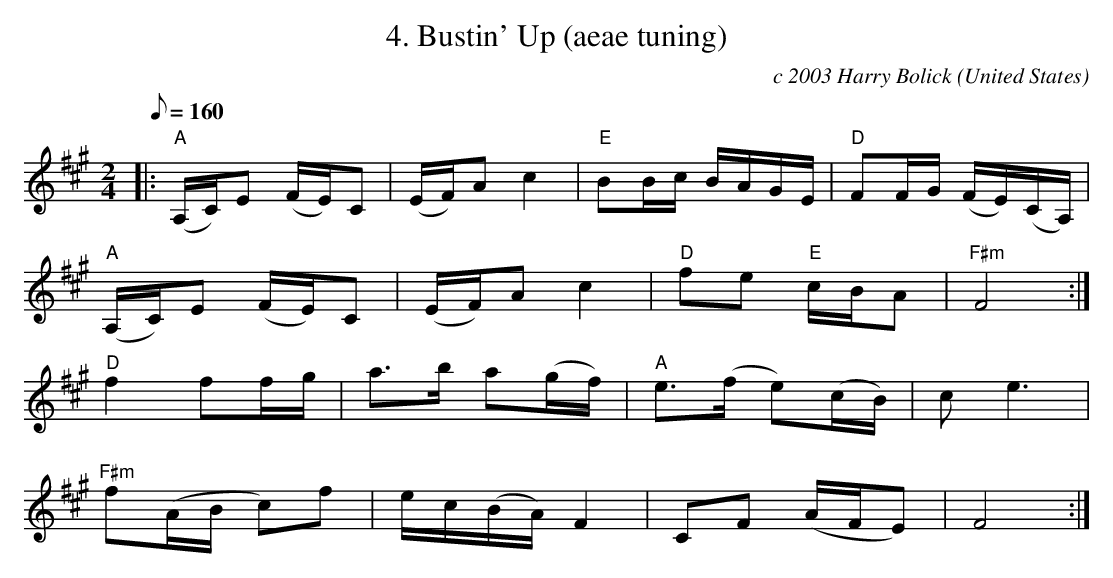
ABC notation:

X:1
T:4. Bustin' Up (aeae tuning)
C:c 2003 Harry Bolick
O:United States
M:2/4
L:1/8
Q:160
K:A
 |: "A" (A,/2C/2)E (F/2E/2)C | (E/2F/2)A c2 |"E" BB/2c/2 B/2A/2G/2E/2| "D" FF/2G/2 (F/2E/2)(C/2A,/2)|
"A" (A,/2C/2)E (F/2E/2)C |(E/2F/2)A c2 | "D" fe "E" c/2B/2A|"F#m" F4:|
"D" f2 ff/2g/2| a>b a(g/2f/2)|"A" e>(f e)(c/2B/2) | c e3|
"F#m" f(A/2B/2 c)f |e/2c/2(B/2A/2) F2 | CF (A/2F/2E)| F4:|
